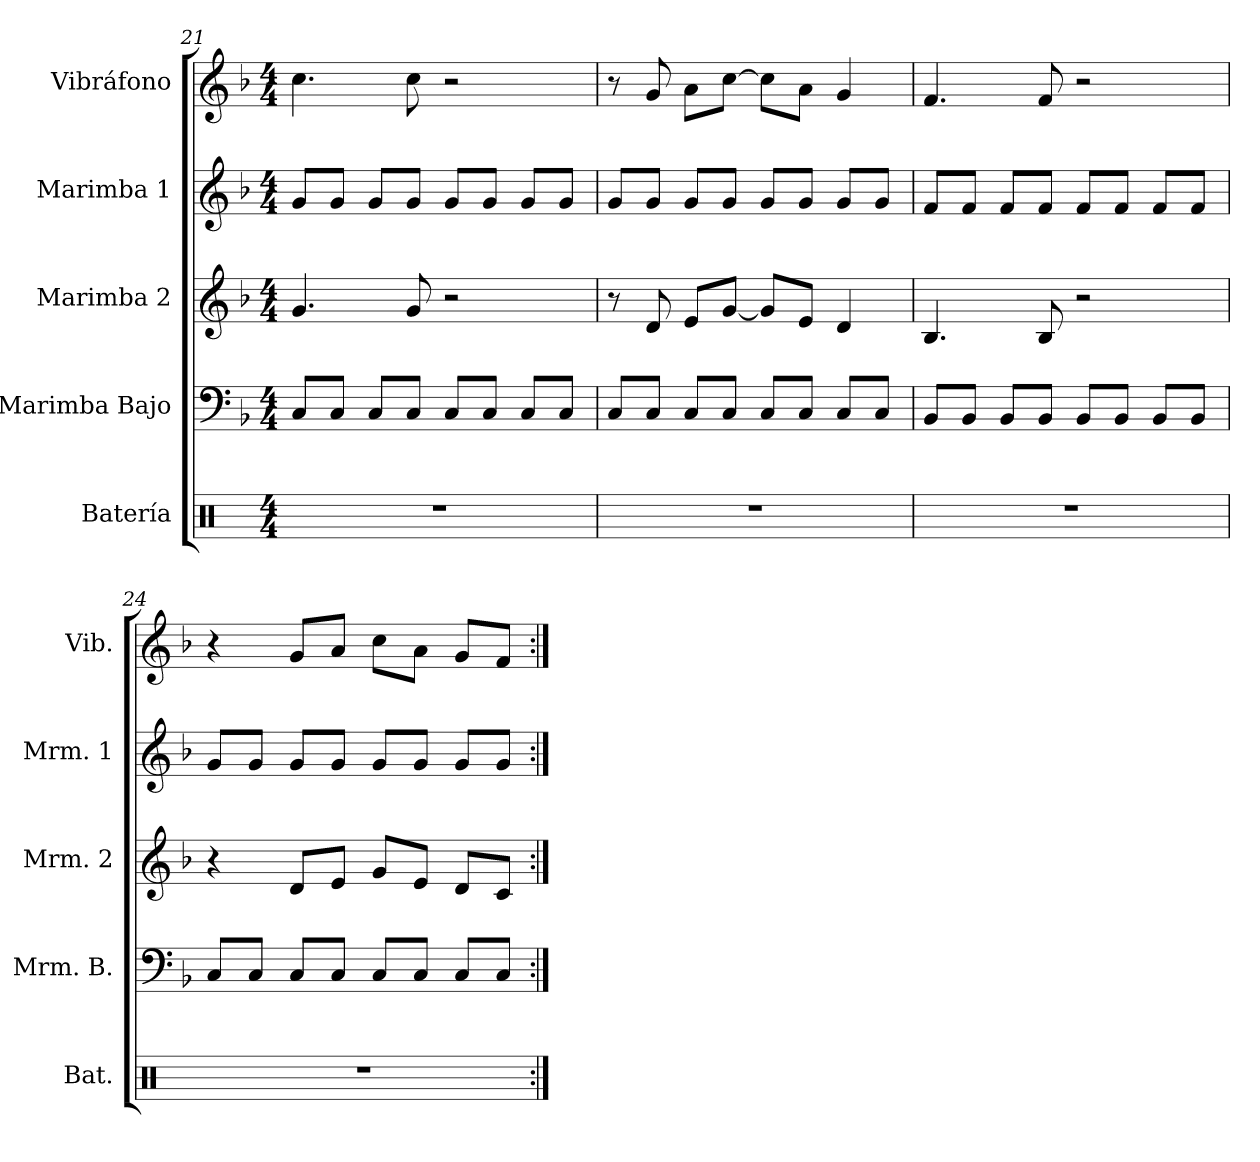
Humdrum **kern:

**kern	**kern	**kern	**kern	**kern
*part5	*part4	*part3	*part2	*part1
*staff5	*staff4	*staff3	*staff2	*staff1
*I"Batería	*I"Marimba Bajo	*I"Marimba 2	*I"Marimba 1	*I"Vibráfono
*I'Bat.	*I'Mrm. B.	*I'Mrm. 2	*I'Mrm. 1	*I'Vib.
*clefX	*clefF4	*clefG2	*clefG2	*clefG2
*k[]	*k[b-]	*k[b-]	*k[b-]	*k[b-]
*M4/4	*M4/4	*M4/4	*M4/4	*M4/4
=21	=21	=21	=21	=21
1r	8C/L	4.g/	8g/L	4.cc\
.	8C/J	.	8g/J	.
.	8C/L	.	8g/L	.
.	8C/J	8g/	8g/J	8cc\
.	8C/L	2r	8g/L	2r
.	8C/J	.	8g/J	.
.	8C/L	.	8g/L	.
.	8C/J	.	8g/J	.
=22	=22	=22	=22	=22
1r	8C/L	8r	8g/L	8r
.	8C/J	8d/	8g/J	8g/
.	8C/L	8e/L	8g/L	8a\L
.	8C/J	[8g/J	8g/J	[8cc\J
.	8C/L	8g/L]	8g/L	8cc\L]
.	8C/J	8e/J	8g/J	8a\J
.	8C/L	4d/	8g/L	4g/
.	8C/J	.	8g/J	.
=23	=23	=23	=23	=23
1r	8BB-/L	4.B-/	8f/L	4.f/
.	8BB-/J	.	8f/J	.
.	8BB-/L	.	8f/L	.
.	8BB-/J	8B-/	8f/J	8f/
.	8BB-/L	2r	8f/L	2r
.	8BB-/J	.	8f/J	.
.	8BB-/L	.	8f/L	.
.	8BB-/J	.	8f/J	.
!!LO:PB:g=z
=24	=24	=24	=24	=24
1r	8C/L	4r	8g/L	4r
.	8C/J	.	8g/J	.
.	8C/L	8d/L	8g/L	8g/L
.	8C/J	8e/J	8g/J	8a/J
.	8C/L	8g/L	8g/L	8cc\L
.	8C/J	8e/J	8g/J	8a\J
.	8C/L	8d/L	8g/L	8g/L
.	8C/J	8c/J	8g/J	8f/J
=:|!	=:|!	=:|!	=:|!	=:|!
*-	*-	*-	*-	*-
